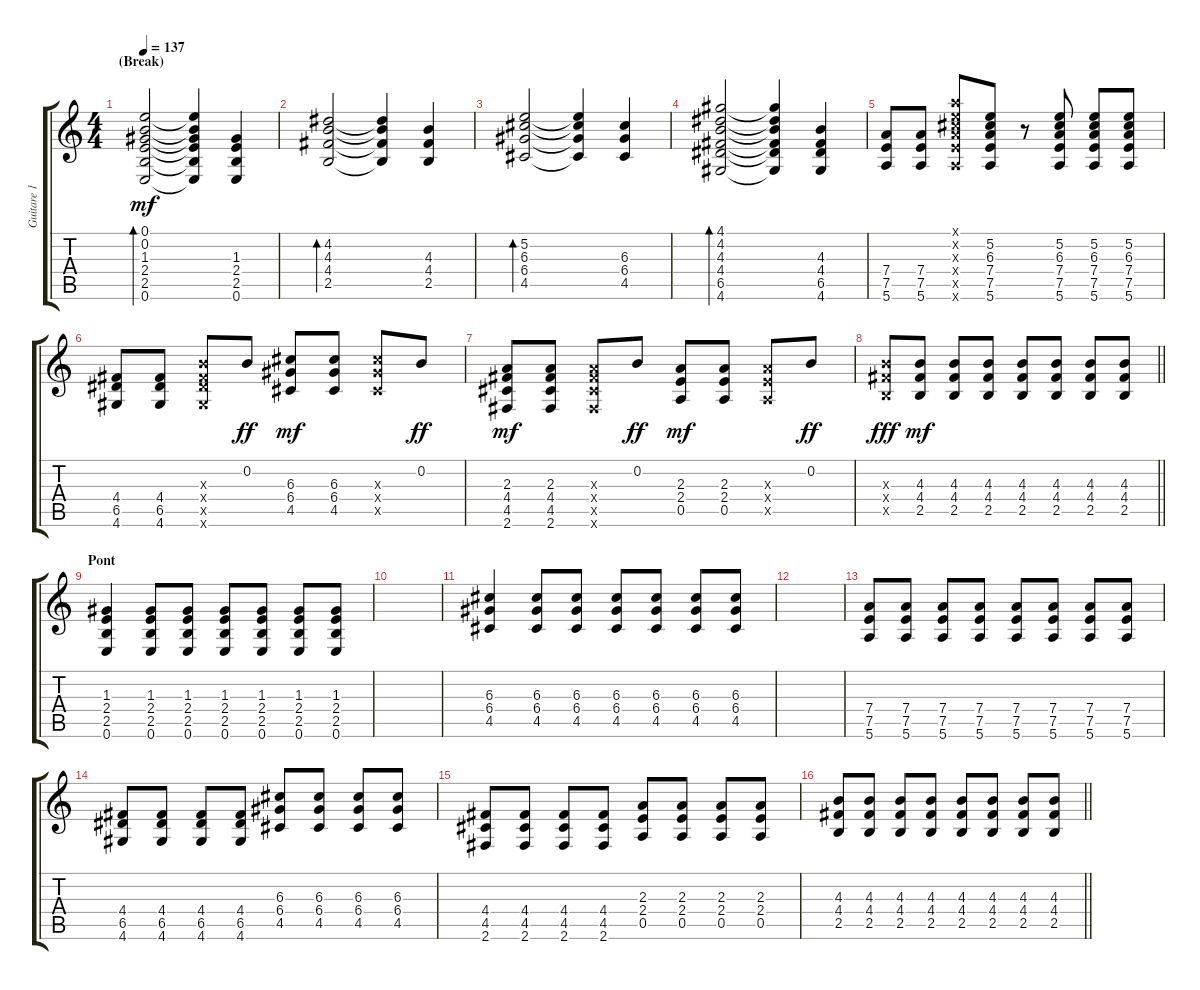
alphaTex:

\track ("Guitare 1" "Guitare 1") {instrument electricguitarclean}
\staff {score tabs}
\tuning (E4 B3 G3 D3 A2 E2) {hide}
\ts (4 4)
\section ("" "(Break)")
\tempo 137
\clef g2
\ks c
(0.1 0.2 1.3 2.4 2.5 0.6).2{bd 30 dy mf} (0.1{t} 0.2{t} 1.3{t} 2.4{t} 2.5{t} 0.6{t}).4 (1.3 2.4 2.5 0.6).4 |
(4.2 4.3 4.4 2.5).2{bd 30} (4.2{t} 4.3{t} 4.4{t} 2.5{t}).4 (4.3 4.4 2.5).4 |
(5.2 6.3 6.4 4.5).2{bd 30} (5.2{t} 6.3{t} 6.4{t} 4.5{t}).4 (6.3 6.4 4.5).4 |
(4.1 4.2 4.3 4.4 6.5 4.6).2{bd 30} (4.1{t} 4.2{t} 4.3{t} 4.4{t} 6.5{t} 4.6{t}).4 (4.3 4.4 6.5 4.6).4 |
(7.4 7.5 5.6).8 (7.4 7.5 5.6).8 (5.1{x} 5.2{x} 6.3{x} 7.4{x} 7.5{x} 5.6{x}).8 (5.2 6.3 7.4 7.5 5.6).8 r.8 (5.2 6.3 7.4 7.5 5.6).8 (5.2 6.3 7.4 7.5 5.6).8 (5.2 6.3 7.4 7.5 5.6).8 |
(4.4 6.5 4.6).8 (4.4 6.5 4.6).8 (4.3{x} 4.4{x} 6.5{x} 4.6{x}).8 0.2.8{dy ff} (6.3 6.4 4.5).8{dy mf} (6.3 6.4 4.5).8 (6.3{x} 6.4{x} 4.5{x}).8 0.2.8{dy ff} |
(2.3 4.4 4.5 2.6).8{dy mf} (2.3 4.4 4.5 2.6).8 (2.3{x} 4.4{x} 4.5{x} 2.6{x}).8 0.2.8{dy ff} (2.3 2.4 0.5).8{dy mf} (2.3 2.4 0.5).8 (2.3{x} 2.4{x} 0.5{x}).8 0.2.8{dy ff} |
\barLineRight lightlight
(4.3{x} 4.4{x} 2.5{x}).8{dy fff} (4.3 4.4 2.5).8{dy mf} (4.3 4.4 2.5).8 (4.3 4.4 2.5).8 (4.3 4.4 2.5).8 (4.3 4.4 2.5).8 (4.3 4.4 2.5).8 (4.3 4.4 2.5).8 |
\section ("" "Pont")
(1.3 2.4 2.5 0.6).4 (1.3 2.4 2.5 0.6).8 (1.3 2.4 2.5 0.6).8 (1.3 2.4 2.5 0.6).8 (1.3 2.4 2.5 0.6).8 (1.3 2.4 2.5 0.6).8 (1.3 2.4 2.5 0.6).8 |
|
(6.3 6.4 4.5).4 (6.3 6.4 4.5).8 (6.3 6.4 4.5).8 (6.3 6.4 4.5).8 (6.3 6.4 4.5).8 (6.3 6.4 4.5).8 (6.3 6.4 4.5).8 |
|
(7.4 7.5 5.6).8 (7.4 7.5 5.6).8 (7.4 7.5 5.6).8 (7.4 7.5 5.6).8 (7.4 7.5 5.6).8 (7.4 7.5 5.6).8 (7.4 7.5 5.6).8 (7.4 7.5 5.6).8 |
(4.4 6.5 4.6).8 (4.4 6.5 4.6).8 (4.4 6.5 4.6).8 (4.4 6.5 4.6).8 (6.3 6.4 4.5).8 (6.3 6.4 4.5).8 (6.3 6.4 4.5).8 (6.3 6.4 4.5).8 |
(4.4 4.5 2.6).8 (4.4 4.5 2.6).8 (4.4 4.5 2.6).8 (4.4 4.5 2.6).8 (2.3 2.4 0.5).8 (2.3 2.4 0.5).8 (2.3 2.4 0.5).8 (2.3 2.4 0.5).8 |
\barLineRight lightlight
(4.3 4.4 2.5).8 (4.3 4.4 2.5).8 (4.3 4.4 2.5).8 (4.3 4.4 2.5).8 (4.3 4.4 2.5).8 (4.3 4.4 2.5).8 (4.3 4.4 2.5).8 (4.3 4.4 2.5).8
